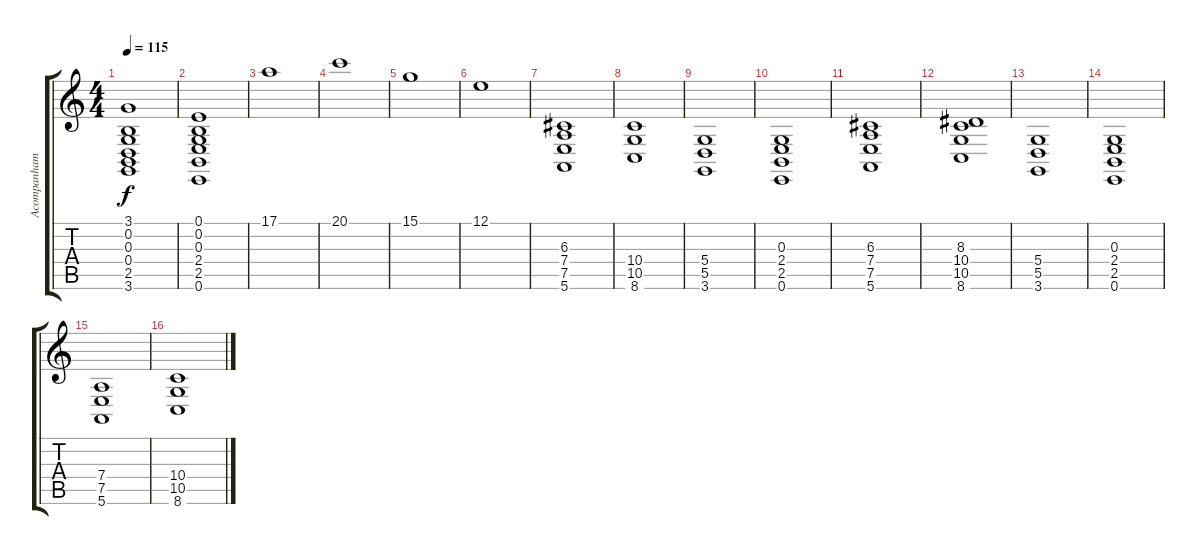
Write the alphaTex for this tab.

\track ("Acompanhamento 1" "Acompanham") {instrument pizzicatostrings}
\staff {score tabs}
\tuning (E4 B3 G3 D3 A2 E2) {hide}
\ts (4 4)
\tempo 115
\clef g2
\ks c
(3.1 0.2 0.3 0.4 2.5 3.6).1{dy f} |
(0.1 0.2 0.3 2.4 2.5 0.6).1 |
17.1.1 |
20.1.1 |
15.1.1 |
12.1.1 |
(6.3 7.4 7.5 5.6).1 |
(10.4 10.5 8.6).1 |
(5.4 5.5 3.6).1 |
(0.3 2.4 2.5 0.6).1 |
(6.3 7.4 7.5 5.6).1 |
(8.3 10.4 10.5 8.6).1 |
(5.4 5.5 3.6).1 |
(0.3 2.4 2.5 0.6).1 |
(7.4 7.5 5.6).1 |
(10.4 10.5 8.6).1
